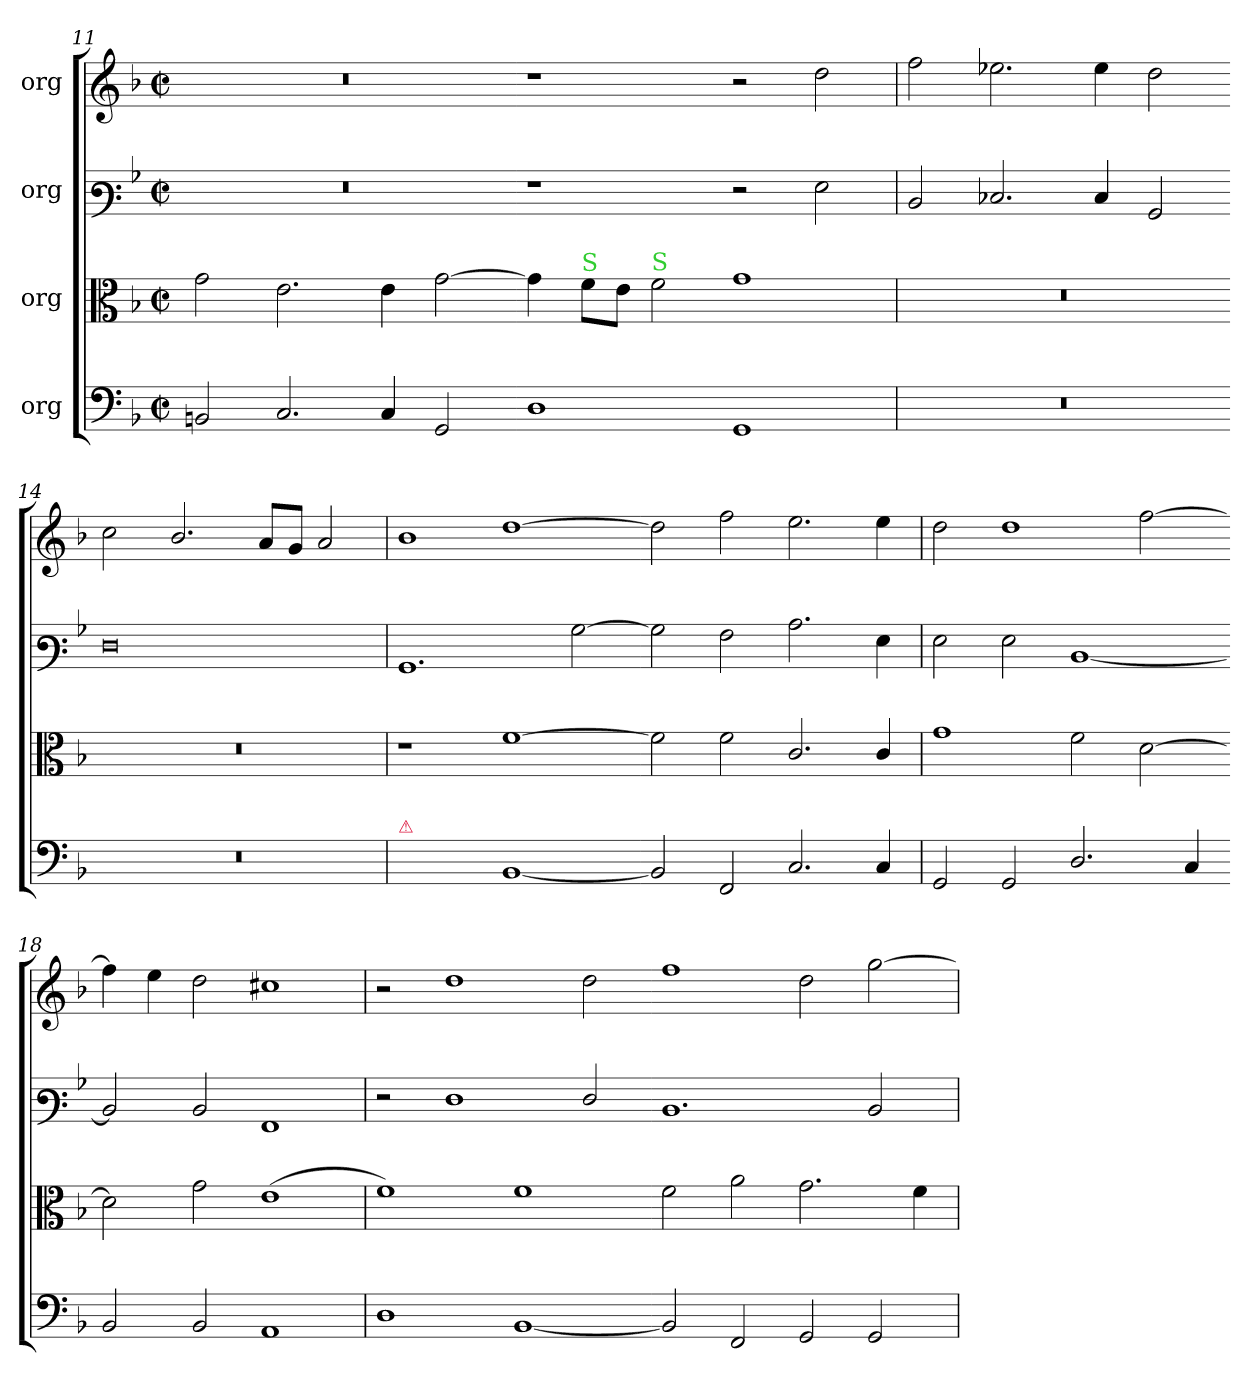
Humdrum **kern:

**kern	**kern	**kern	**kern
*part4	*part3	*part2	*part1
*staff4	*staff3	*staff2	*staff1
*I"org	*I"org	*I"org	*I"org
*clefF4	*clefC3	*clefF3	*clefG2
*k[b-]	*k[b-]	*k[b-]	*k[b-]
*M2/1	*M2/1	*M2/1	*M2/1
*met(c|)	*met(c|)	*met(c|)	*met(c|)
=11	=11	=11	=11
2BBn/	2g\	0r	0r
2.C/	2.e\	.	.
4C/	4e\	.	.
2GG/	[2g\	.	.
=12-	=12-	=12-	=12-
1D	4g\]	1r	1r
!	!LO:TX:a:color=limegreen:t=S	!	!
.	8f\L	.	.
.	8e\J	.	.
!	!LO:TX:a:color=limegreen:t=S	!	!
.	2f\	.	.
1GG	1g	2r	2r
.	.	2G\	2dd\
=13	=13	=13	=13
0r	0r	2D/	2ff\
.	.	2.E-X/	2.ee-X\
.	.	4E-/	4ee-\
.	.	2BB-/	2dd\
=14-	=14-	=14-	=14-
0r	0r	0F	2cc\
.	.	.	2.b-/
.	.	.	8a/L
.	.	.	8g/J
.	.	.	2a/
=15	=15	=15	=15
!LO:TX:a:color=crimson:t=⚠	!	!	!
1ryy	1r	1.BB-	1b-
[1BB-	[1f	.	[1dd
.	.	[2B-	.
=16-	=16-	=16-	=16-
2BB-]	2f]	2B-]	2dd]
2FF/	2f\	2A\	2ff\
2.C/	2.c/	2.c\	2.ee\
4C/	4c/	4G\	4ee\
=17	=17	=17	=17
2GG/	1g	2G\	2dd\
2GG/	.	2G\	1dd
2.D/	2f\	[1D	.
.	[2d	.	[2ff\
4C/	.	.	.
=18-	=18-	=18-	=18-
2BB-/	2d]	2D]	4ff\]
.	.	.	4ee\
2BB-/	2g\	2D/	2dd\
1AA	(1e	1AA	1cc#X
=19	=19	=19	=19
1D	1f)	2r	2r
.	.	1F	1dd
[1BB-	1f	.	.
.	.	2F/	2dd\
=20-	=20-	=20-	=20-
2BB-]	2f\	1.D	1ff
2FF/	2a\	.	.
2GG/	2.g\	.	2dd\
2GG/	.	2D/	[2gg\
.	4f\	.	.
=	=	=	=
*-	*-	*-	*-
